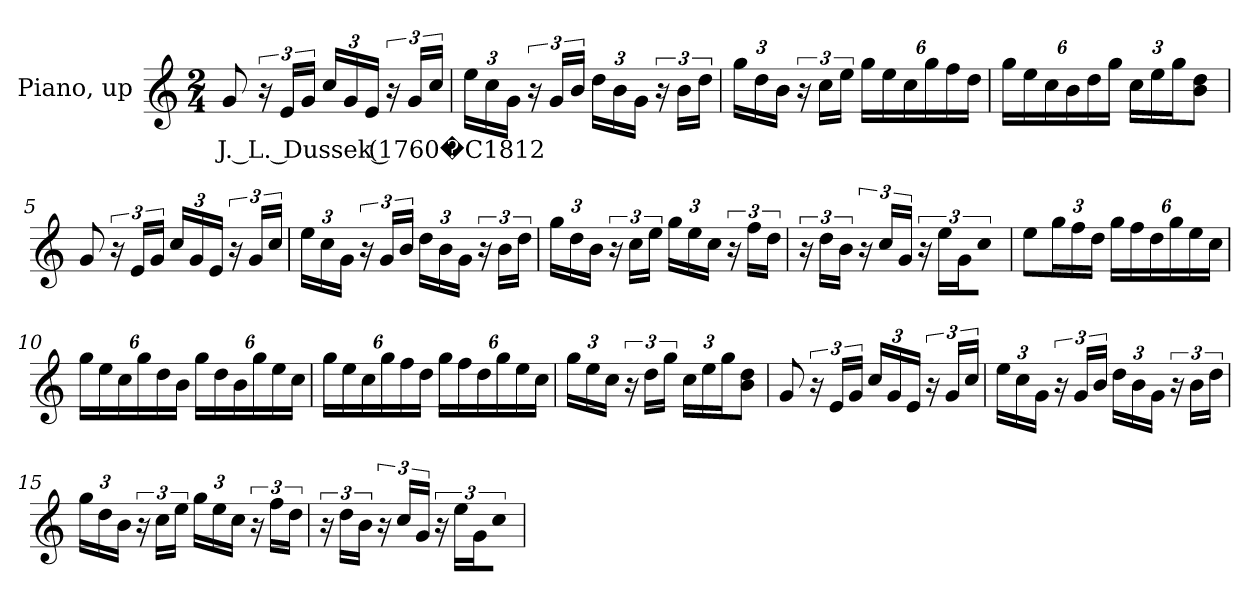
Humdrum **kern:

**kern	**text
*part1	*part1
*staff1	*staff1
*I"Piano, up	*
*I'Pno.	*
*clefG2	*
*k[]	*
*M2/4	*
*MM60	*
=1	=1
!	!LO:LY:b
8g/	J. L. Dussek (1760�C1812
24r	.
24e/LL	.
24g/JJ	.
*Xbrackettup	*
24cc/LL	.
24g/	.
24e/JJ	.
*brackettup	*
24r	.
24g/LL	.
24cc/JJ	.
=2	=2
*Xbrackettup	*
24ee\LL	.
24cc\	.
24g\JJ	.
*brackettup	*
24r	.
24g/LL	.
24b/JJ	.
*Xbrackettup	*
24dd\LL	.
24b\	.
24g\JJ	.
*brackettup	*
24r	.
24b\LL	.
24dd\JJ	.
!!LO:LB:g=z
=3	=3
*Xbrackettup	*
24gg\LL	.
24dd\	.
24b\JJ	.
*brackettup	*
24r	.
24cc\LL	.
24ee\JJ	.
*Xbrackettup	*
24gg\LL	.
24ee\	.
24cc\	.
24gg\	.
24ff\	.
24dd\JJ	.
=4	=4
24gg\LL	.
24ee\	.
24cc\	.
24b\	.
24dd\	.
24gg\JJ	.
24cc\LL	.
24ee\	.
24gg\J	.
8b\ 8dd\J	.
=5	=5
8g/	.
*brackettup	*
24r	.
24e/LL	.
24g/JJ	.
*Xbrackettup	*
24cc/LL	.
24g/	.
24e/JJ	.
*brackettup	*
24r	.
24g/LL	.
24cc/JJ	.
=6	=6
*Xbrackettup	*
24ee\LL	.
24cc\	.
24g\JJ	.
*brackettup	*
24r	.
24g/LL	.
24b/JJ	.
*Xbrackettup	*
24dd\LL	.
24b\	.
24g\JJ	.
*brackettup	*
24r	.
24b\LL	.
24dd\JJ	.
!!LO:LB:g=z
=7	=7
*Xbrackettup	*
24gg\LL	.
24dd\	.
24b\JJ	.
*brackettup	*
24r	.
24cc\LL	.
24ee\JJ	.
*Xbrackettup	*
24gg\LL	.
24ee\	.
24cc\JJ	.
*brackettup	*
24r	.
24ff\LL	.
24dd\JJ	.
=8	=8
24r	.
24dd\LL	.
24b\JJ	.
24r	.
24cc/LL	.
24g/JJ	.
24r	.
24ee\LL	.
24g\J	.
8cc\J	.
=9	=9
8ee\L	.
*Xbrackettup	*
24gg\L	.
24ff\	.
24dd\JJ	.
24gg\LL	.
24ff\	.
24dd\	.
24gg\	.
24ee\	.
24cc\JJ	.
=10	=10
24gg\LL	.
24ee\	.
24cc\	.
24gg\	.
24dd\	.
24b\JJ	.
24gg\LL	.
24dd\	.
24b\	.
24gg\	.
24ee\	.
24cc\JJ	.
!!LO:LB:g=z
=11	=11
24gg\LL	.
24ee\	.
24cc\	.
24gg\	.
24ff\	.
24dd\JJ	.
24gg\LL	.
24ff\	.
24dd\	.
24gg\	.
24ee\	.
24cc\JJ	.
=12	=12
24gg\LL	.
24ee\	.
24cc\JJ	.
*brackettup	*
24r	.
24dd\LL	.
24gg\JJ	.
*Xbrackettup	*
24cc\LL	.
24ee\	.
24gg\J	.
8b\ 8dd\J	.
=13	=13
8g/	.
*brackettup	*
24r	.
24e/LL	.
24g/JJ	.
*Xbrackettup	*
24cc/LL	.
24g/	.
24e/JJ	.
*brackettup	*
24r	.
24g/LL	.
24cc/JJ	.
=14	=14
*Xbrackettup	*
24ee\LL	.
24cc\	.
24g\JJ	.
*brackettup	*
24r	.
24g/LL	.
24b/JJ	.
*Xbrackettup	*
24dd\LL	.
24b\	.
24g\JJ	.
*brackettup	*
24r	.
24b\LL	.
24dd\JJ	.
!!LO:LB:g=z
=15	=15
*Xbrackettup	*
24gg\LL	.
24dd\	.
24b\JJ	.
*brackettup	*
24r	.
24cc\LL	.
24ee\JJ	.
*Xbrackettup	*
24gg\LL	.
24ee\	.
24cc\JJ	.
*brackettup	*
24r	.
24ff\LL	.
24dd\JJ	.
=16	=16
24r	.
24dd\LL	.
24b\JJ	.
24r	.
24cc/LL	.
24g/JJ	.
24r	.
24ee\LL	.
24g\J	.
8cc\J	.
=	=
*-	*-
